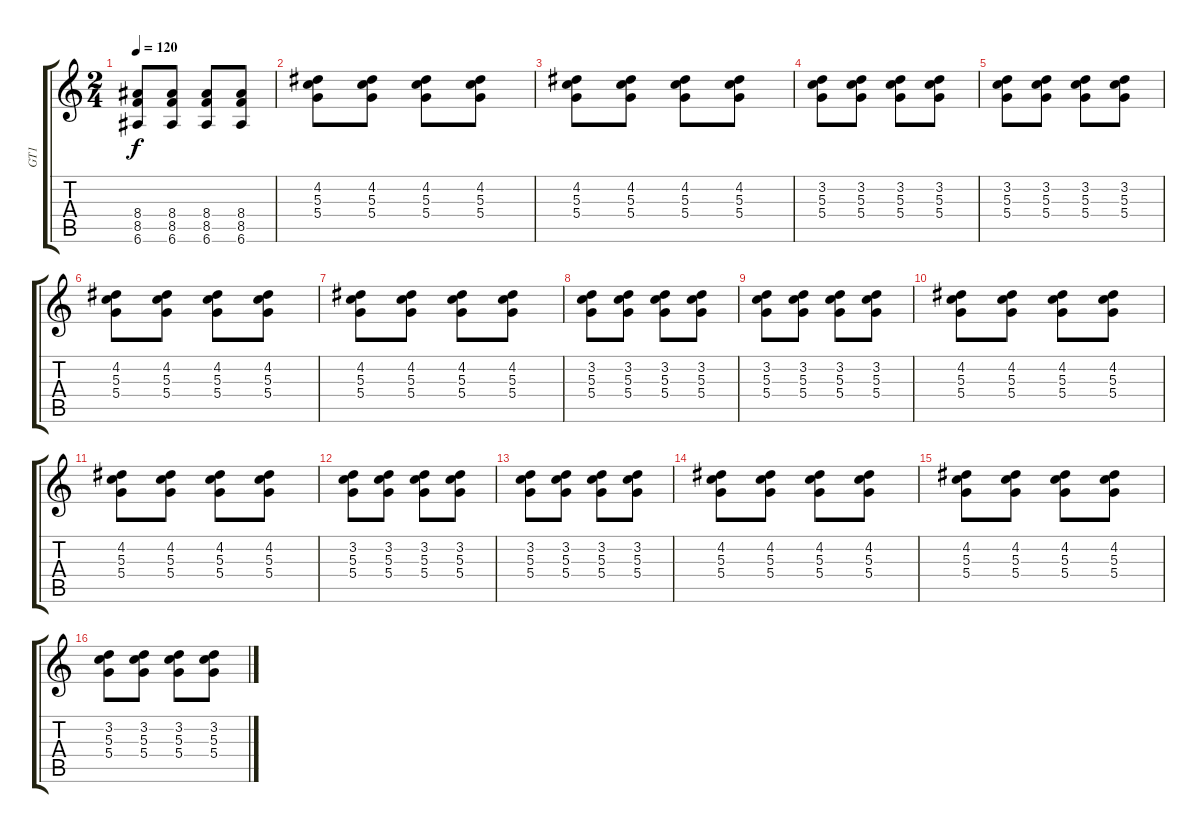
\track ("GT1" "GT1") {instrument distortionguitar}
\staff {score tabs}
\tuning (E4 B3 G3 D3 A2 E2) {hide}
\ts (2 4)
\tempo 120
\clef g2
\ks c
(8.4 8.5 6.6).8{dy f} (8.4 8.5 6.6).8 (8.4 8.5 6.6).8 (8.4 8.5 6.6).8 |
(4.2 5.3 5.4).8{instrument electricguitarjazz} (4.2 5.3 5.4).8 (4.2 5.3 5.4).8 (4.2 5.3 5.4).8 |
(4.2 5.3 5.4).8 (4.2 5.3 5.4).8 (4.2 5.3 5.4).8 (4.2 5.3 5.4).8 |
(3.2 5.3 5.4).8 (3.2 5.3 5.4).8 (3.2 5.3 5.4).8 (3.2 5.3 5.4).8 |
(3.2 5.3 5.4).8 (3.2 5.3 5.4).8 (3.2 5.3 5.4).8 (3.2 5.3 5.4).8 |
(4.2 5.3 5.4).8 (4.2 5.3 5.4).8 (4.2 5.3 5.4).8 (4.2 5.3 5.4).8 |
(4.2 5.3 5.4).8 (4.2 5.3 5.4).8 (4.2 5.3 5.4).8 (4.2 5.3 5.4).8 |
(3.2 5.3 5.4).8 (3.2 5.3 5.4).8 (3.2 5.3 5.4).8 (3.2 5.3 5.4).8 |
(3.2 5.3 5.4).8 (3.2 5.3 5.4).8 (3.2 5.3 5.4).8 (3.2 5.3 5.4).8 |
(4.2 5.3 5.4).8 (4.2 5.3 5.4).8 (4.2 5.3 5.4).8 (4.2 5.3 5.4).8 |
(4.2 5.3 5.4).8 (4.2 5.3 5.4).8 (4.2 5.3 5.4).8 (4.2 5.3 5.4).8 |
(3.2 5.3 5.4).8 (3.2 5.3 5.4).8 (3.2 5.3 5.4).8 (3.2 5.3 5.4).8 |
(3.2 5.3 5.4).8 (3.2 5.3 5.4).8 (3.2 5.3 5.4).8 (3.2 5.3 5.4).8 |
(4.2 5.3 5.4).8 (4.2 5.3 5.4).8 (4.2 5.3 5.4).8 (4.2 5.3 5.4).8 |
(4.2 5.3 5.4).8 (4.2 5.3 5.4).8 (4.2 5.3 5.4).8 (4.2 5.3 5.4).8 |
(3.2 5.3 5.4).8 (3.2 5.3 5.4).8 (3.2 5.3 5.4).8 (3.2 5.3 5.4).8
